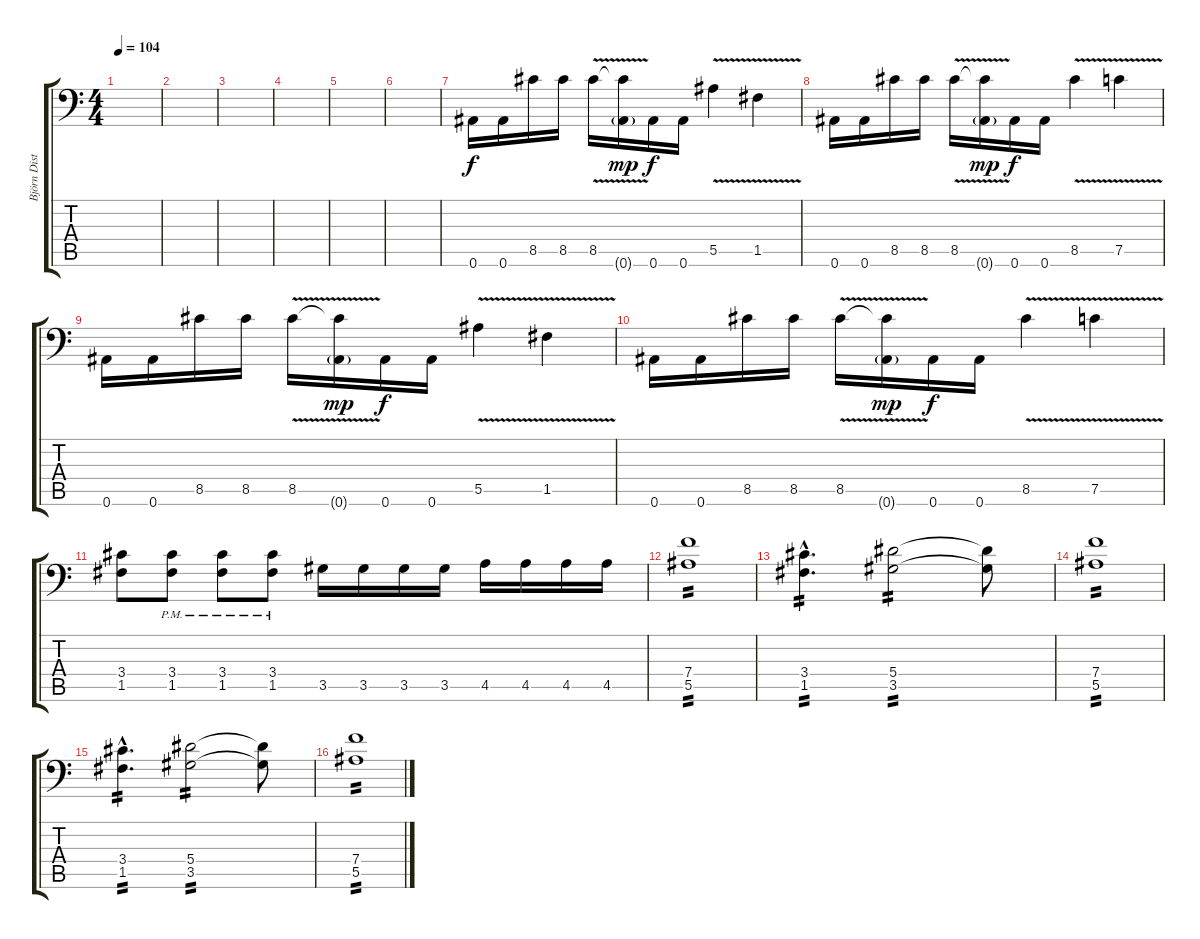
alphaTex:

\track ("Björn Dist." "Björn Dist") {instrument distortionguitar}
\staff {score tabs}
\tuning (C4 G3 Eb3 Bb2 F2 Bb1) {hide}
\ts (4 4)
\tempo 104
\clef f4
\ks c
|
|
|
|
|
|
0.6.16 0.6.16 8.5.16 8.5.16 8.5{v}.16 (8.5{t} 0.6{g}).16{dy mp} 0.6.16{dy f} 0.6.16 5.5{v}.4 1.5{v}.4 |
0.6.16 0.6.16 8.5.16 8.5.16 8.5{v}.16 (8.5{t} 0.6{g}).16{dy mp} 0.6.16{dy f} 0.6.16 8.5{v}.4 7.5{v}.4 |
0.6.16 0.6.16 8.5.16 8.5.16 8.5{v}.16 (8.5{t} 0.6{g}).16{dy mp} 0.6.16{dy f} 0.6.16 5.5{v}.4 1.5{v}.4 |
0.6.16 0.6.16 8.5.16 8.5.16 8.5{v}.16 (8.5{t} 0.6{g}).16{dy mp} 0.6.16{dy f} 0.6.16 8.5{v}.4 7.5{v}.4 |
(3.4 1.5).8 (3.4{pm} 1.5{pm}).8 (3.4{pm} 1.5{pm}).8 (3.4{pm} 1.5{pm}).8 3.5.16 3.5.16 3.5.16 3.5.16 4.5.16 4.5.16 4.5.16 4.5.16 |
(7.4 5.5).1{tp 2} |
(3.4{hac} 1.5{hac}).4{d tp 2} (5.4 3.5).2{tp 2} (5.4{t} 3.5{t}).8 |
(7.4 5.5).1{tp 2} |
(3.4{hac} 1.5{hac}).4{d tp 2} (5.4 3.5).2{tp 2} (5.4{t} 3.5{t}).8 |
(7.4 5.5).1{tp 2}
